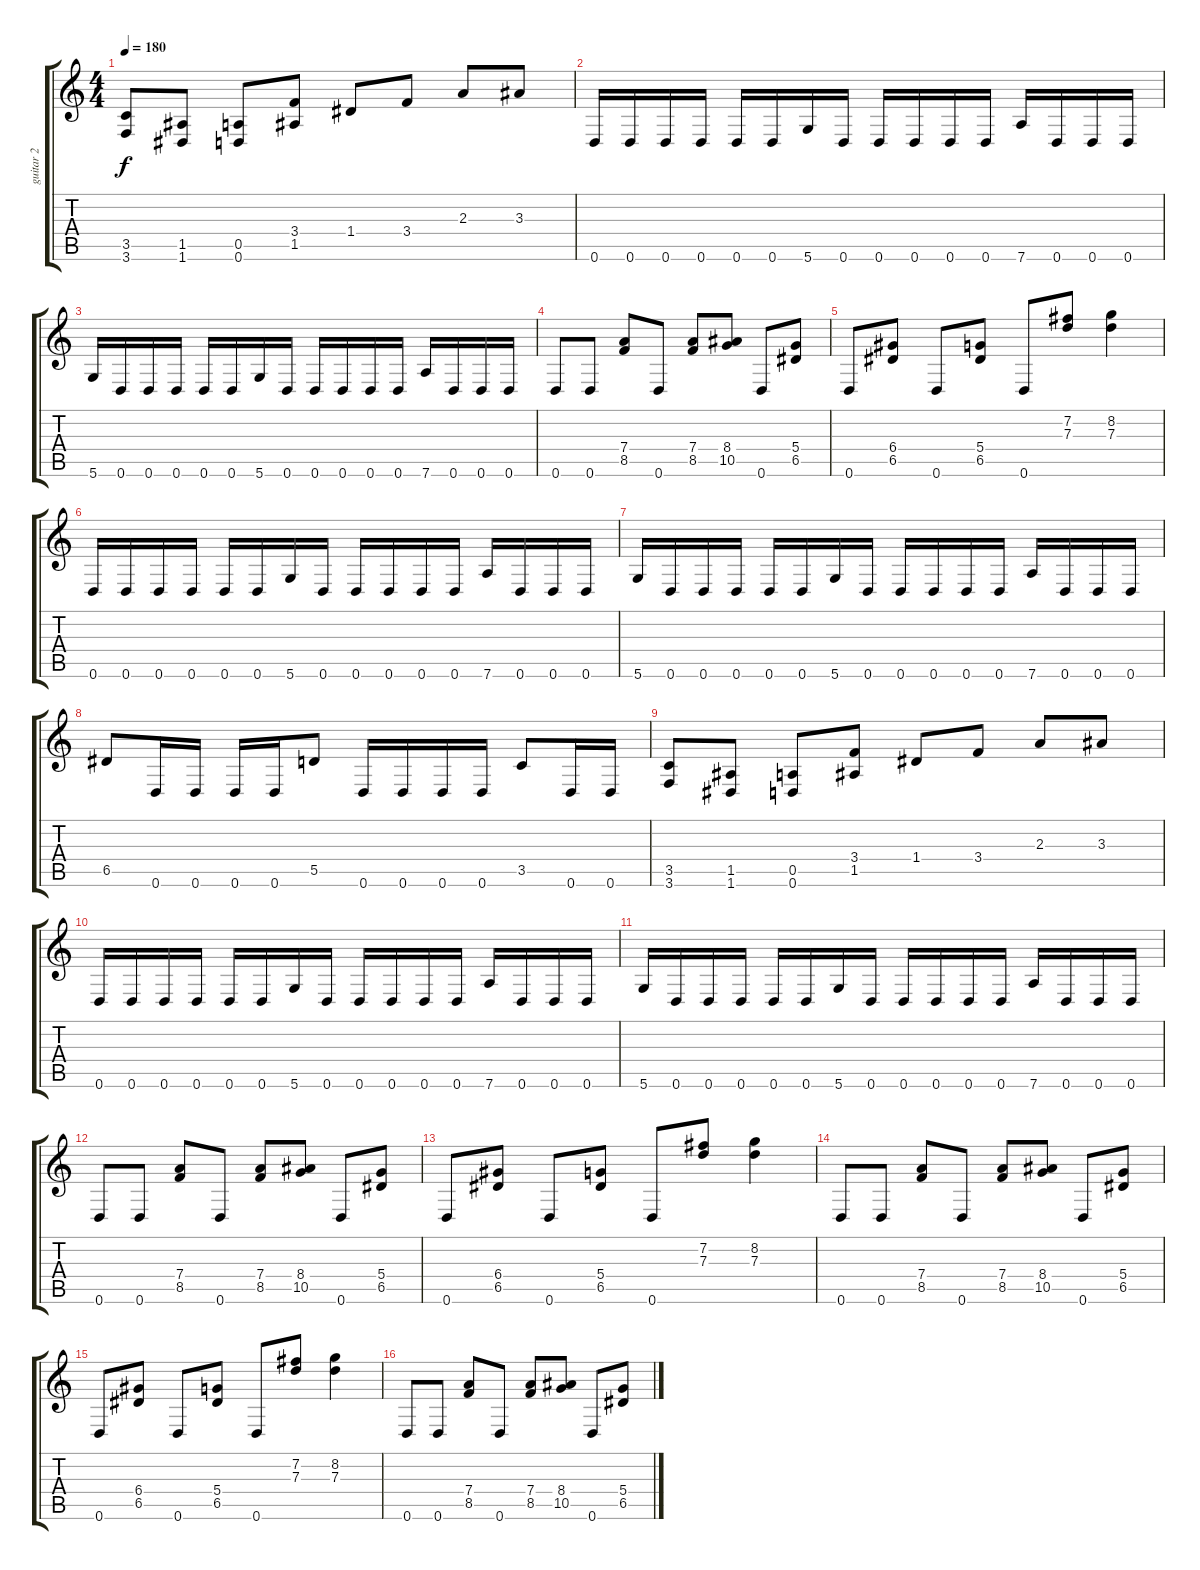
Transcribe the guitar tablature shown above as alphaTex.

\track ("guitar 2" "guitar 2") {instrument distortionguitar}
\staff {score tabs}
\tuning (E4 B3 G3 D3 A2 D2) {hide}
\ts (4 4)
\tempo 180
\clef g2
\ks c
(3.5 3.6).8{dy f} (1.5 1.6).8 (0.5 0.6).8 (3.4 1.5).8 1.4.8 3.4.8 2.3.8 3.3.8 |
0.6.16 0.6.16 0.6.16 0.6.16 0.6.16 0.6.16 5.6.16 0.6.16 0.6.16 0.6.16 0.6.16 0.6.16 7.6.16 0.6.16 0.6.16 0.6.16 |
5.6.16 0.6.16 0.6.16 0.6.16 0.6.16 0.6.16 5.6.16 0.6.16 0.6.16 0.6.16 0.6.16 0.6.16 7.6.16 0.6.16 0.6.16 0.6.16 |
0.6.8 0.6.8 (7.4 8.5).8 0.6.8 (7.4 8.5).8 (8.4 10.5).8 0.6.8 (5.4 6.5).8 |
0.6.8 (6.4 6.5).8 0.6.8 (5.4 6.5).8 0.6.8 (7.2 7.3).8 (8.2 7.3).4 |
0.6.16 0.6.16 0.6.16 0.6.16 0.6.16 0.6.16 5.6.16 0.6.16 0.6.16 0.6.16 0.6.16 0.6.16 7.6.16 0.6.16 0.6.16 0.6.16 |
5.6.16 0.6.16 0.6.16 0.6.16 0.6.16 0.6.16 5.6.16 0.6.16 0.6.16 0.6.16 0.6.16 0.6.16 7.6.16 0.6.16 0.6.16 0.6.16 |
6.5.8 0.6.16 0.6.16 0.6.16 0.6.16 5.5.8 0.6.16 0.6.16 0.6.16 0.6.16 3.5.8 0.6.16 0.6.16 |
(3.5 3.6).8 (1.5 1.6).8 (0.5 0.6).8 (3.4 1.5).8 1.4.8 3.4.8 2.3.8 3.3.8 |
0.6.16 0.6.16 0.6.16 0.6.16 0.6.16 0.6.16 5.6.16 0.6.16 0.6.16 0.6.16 0.6.16 0.6.16 7.6.16 0.6.16 0.6.16 0.6.16 |
5.6.16 0.6.16 0.6.16 0.6.16 0.6.16 0.6.16 5.6.16 0.6.16 0.6.16 0.6.16 0.6.16 0.6.16 7.6.16 0.6.16 0.6.16 0.6.16 |
0.6.8 0.6.8 (7.4 8.5).8 0.6.8 (7.4 8.5).8 (8.4 10.5).8 0.6.8 (5.4 6.5).8 |
0.6.8 (6.4 6.5).8 0.6.8 (5.4 6.5).8 0.6.8 (7.2 7.3).8 (8.2 7.3).4 |
0.6.8 0.6.8 (7.4 8.5).8 0.6.8 (7.4 8.5).8 (8.4 10.5).8 0.6.8 (5.4 6.5).8 |
0.6.8 (6.4 6.5).8 0.6.8 (5.4 6.5).8 0.6.8 (7.2 7.3).8 (8.2 7.3).4 |
0.6.8 0.6.8 (7.4 8.5).8 0.6.8 (7.4 8.5).8 (8.4 10.5).8 0.6.8 (5.4 6.5).8
